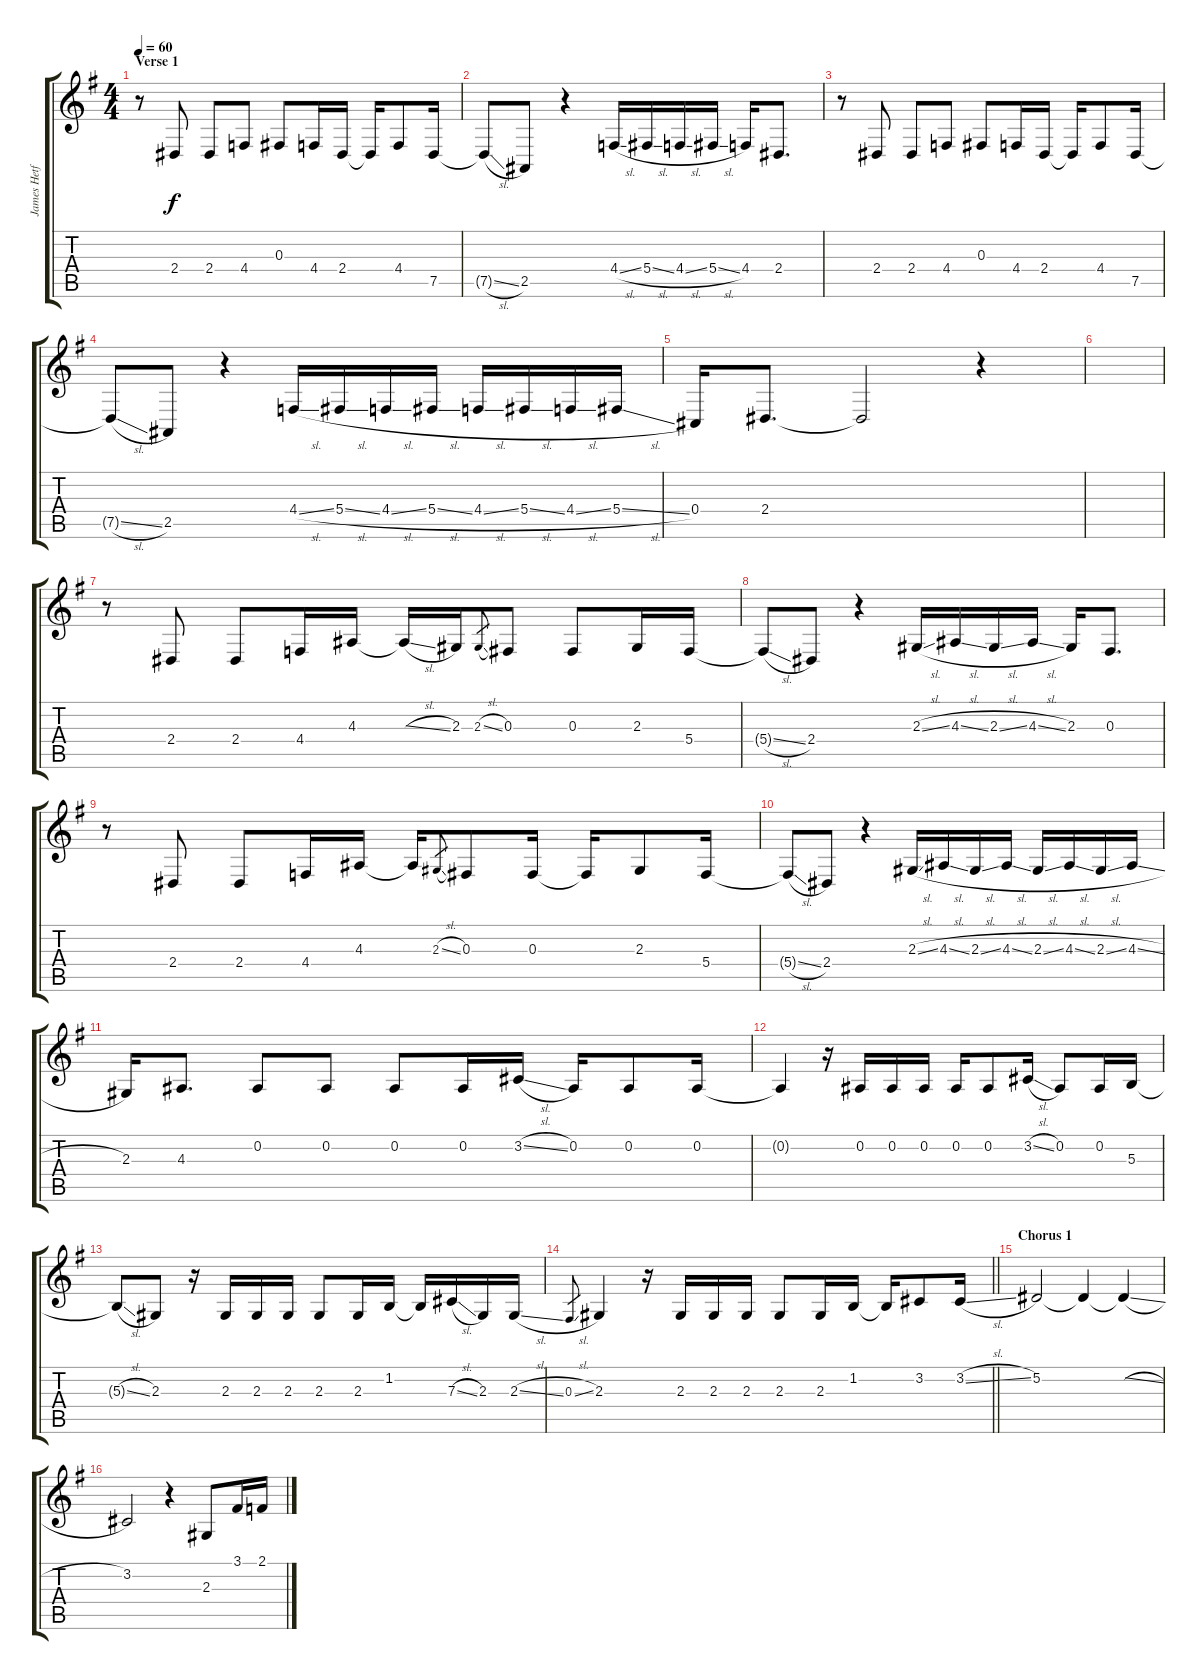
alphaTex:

\track ("James Hetfield [Vocal]" "James Hetf") {instrument lead2sawtooth}
\staff {score tabs}
\tuning (Eb4 Bb3 Gb3 Db3 Ab2 Eb2) {hide}
\ts (4 4)
\section ("" "Verse 1")
\tempo 60
\clef g2
\ks g
r.8{dy f} 2.4.8 2.4.8 4.4.8 0.3.8 4.4.16 2.4.16 2.4{t}.16 4.4.8 7.5.16 |
7.5{sl t}.8 2.5.8 r.4 4.4{sl}.16 5.4{sl}.16 4.4{sl}.16 5.4{sl}.16 4.4.16 2.4.8{d} |
r.8 2.4.8 2.4.8 4.4.8 0.3.8 4.4.16 2.4.16 2.4{t}.16 4.4.8 7.5.16 |
7.5{sl t}.8 2.5.8 r.4 4.4{sl}.16 5.4{sl}.16 4.4{sl}.16 5.4{sl}.16 4.4{sl}.16 5.4{sl}.16 4.4{sl}.16 5.4{sl}.16 |
0.4.16 2.4.8{d} 2.4{t}.2 r.4 |
|
r.8 2.4.8 2.4.8 4.4.16 4.3.16 4.3{sl t}.16 2.3.16 2.3{sl}.8{gr} 0.3.8 0.3.8 2.3.16 5.4.16 |
5.4{sl t}.8 2.4.8 r.4 2.3{sl}.16 4.3{sl}.16 2.3{sl}.16 4.3{sl}.16 2.3.16 0.3.8{d} |
r.8 2.4.8 2.4.8 4.4.16 4.3.16 4.3{t}.16 2.3{sl}.8{gr} 0.3.8 0.3.16 0.3{t}.16 2.3.8 5.4.16 |
5.4{sl t}.8 2.4.8 r.4 2.3{sl}.16 4.3{sl}.16 2.3{sl}.16 4.3{sl}.16 2.3{sl}.16 4.3{sl}.16 2.3{sl}.16 4.3{sl}.16 |
2.3.16 4.3.8{d} 0.2.8 0.2.8 0.2.8 0.2.16 3.2{sl}.16 0.2.16 0.2.8 0.2.16 |
0.2{t}.4 r.16 0.2.16 0.2.16 0.2.16 0.2.16 0.2.8 3.2{sl}.16 0.2.8 0.2.16 5.3.16 |
5.3{sl t}.8 2.3.8 r.16 2.3.16 2.3.16 2.3.16 2.3.8 2.3.16 1.2.16 1.2{t}.16 7.3{sl}.16 2.3.16 2.3{sl}.16 |
\barLineRight lightlight
0.3{sl}.8{gr} 2.3.4 r.16 2.3.16 2.3.16 2.3.16 2.3.8 2.3.16 1.2.16 1.2{t}.16 3.2.8 3.2{sl}.16 |
\section ("" "Chorus 1")
5.2.2 5.2{t}.4 5.2{sl t}.4 |
3.2.2 r.4 2.3.8 3.1.16 2.1.16
